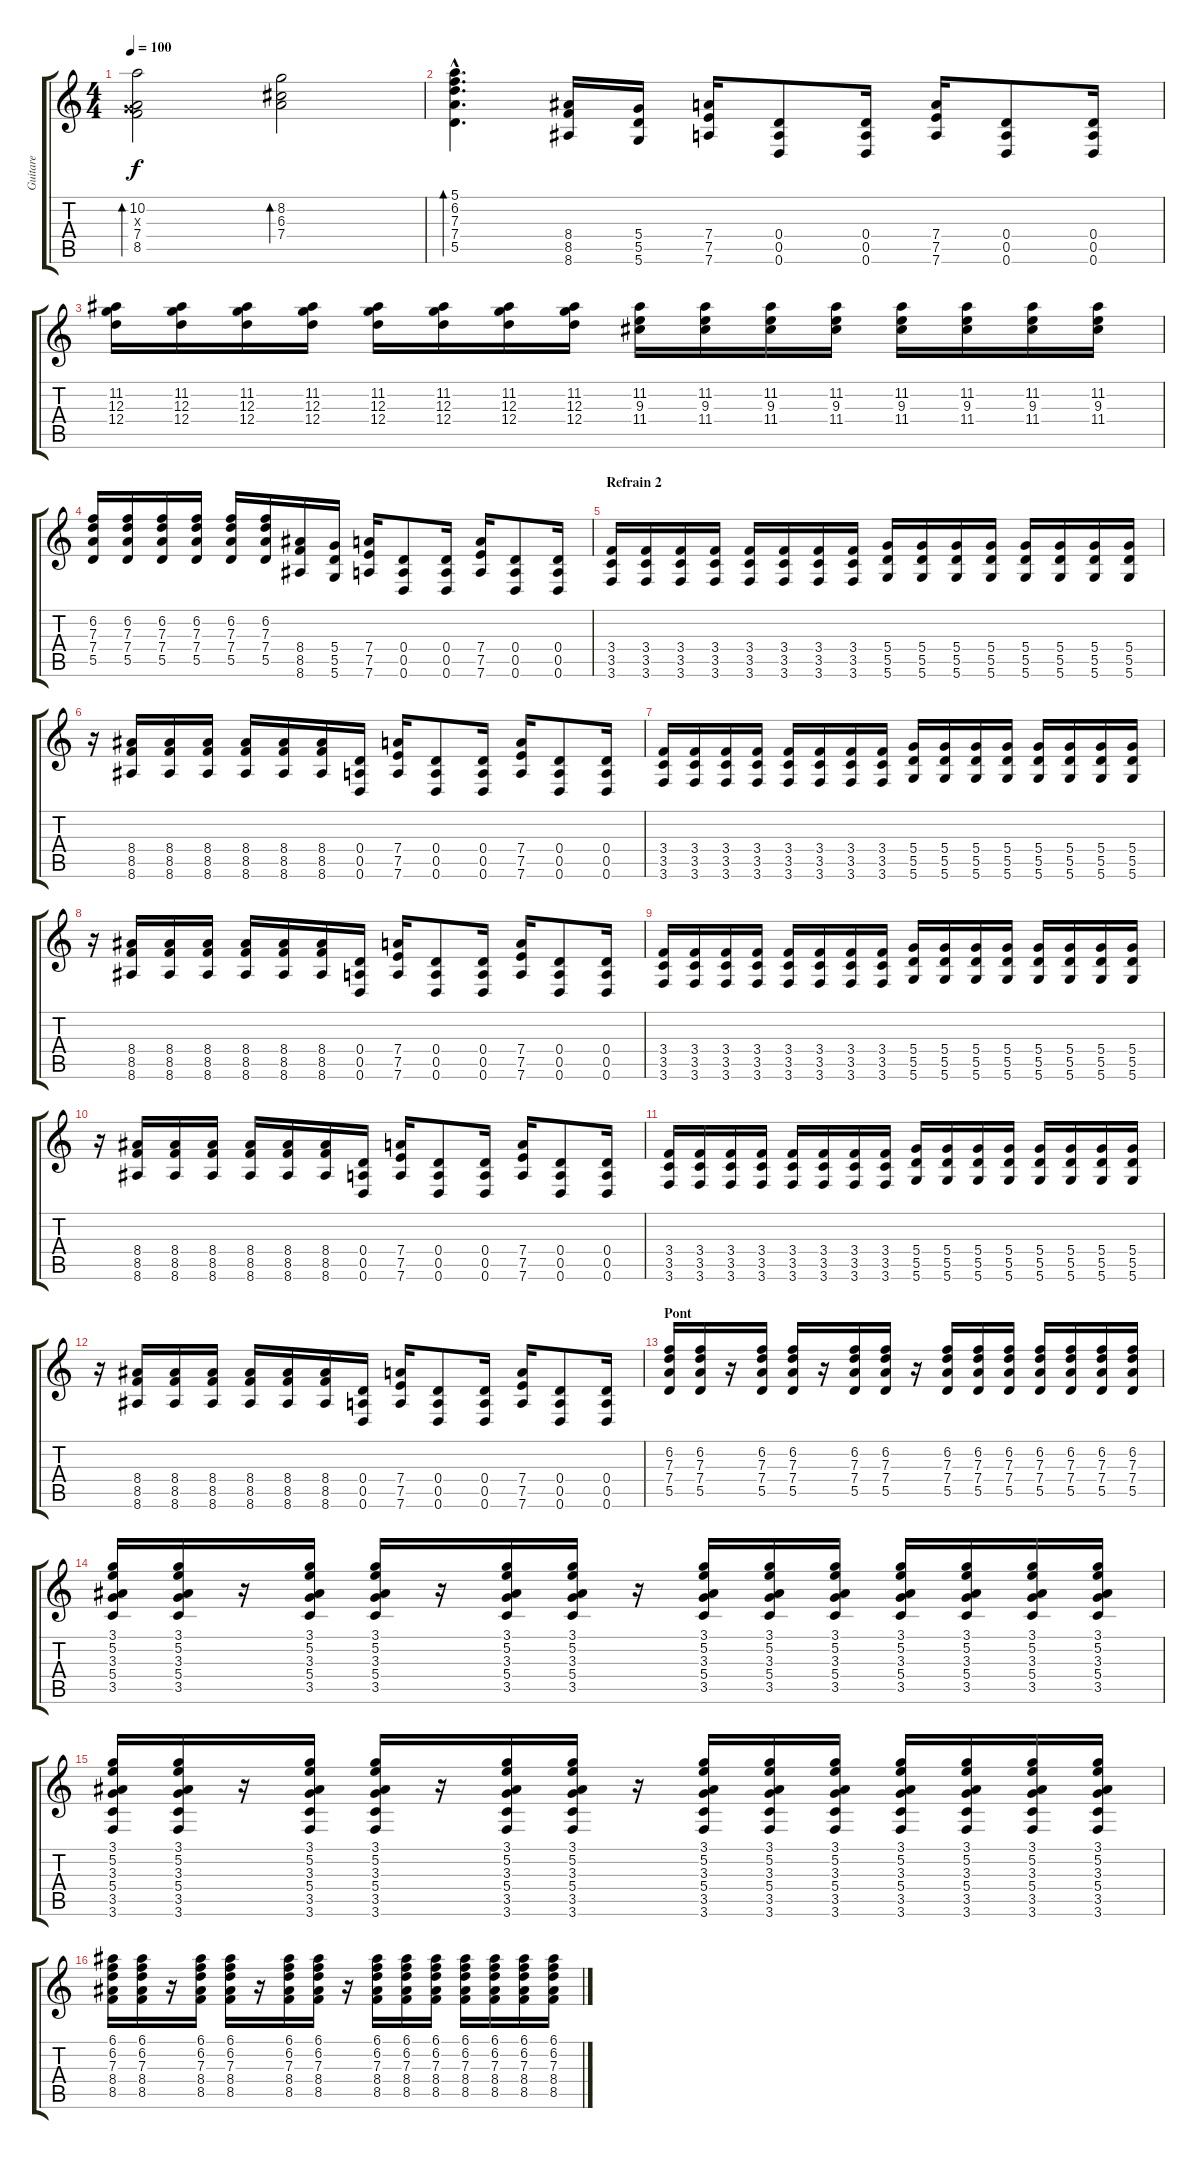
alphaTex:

\track ("Guitare" "Guitare") {instrument overdrivenguitar}
\staff {score tabs}
\tuning (E4 B3 G3 D3 A2 D2) {hide}
\ts (4 4)
\tempo 100
\clef g2
\ks c
(10.2 0.3{x} 7.4 8.5).2{bd 120 dy f instrument acousticguitarsteel} (8.2 6.3 7.4).2{bd 120} |
(5.1{hac} 6.2{hac} 7.3{hac} 7.4{hac} 5.5{hac}).4{d bd 120} (8.4 8.5 8.6).16{instrument overdrivenguitar} (5.4 5.5 5.6).16 (7.4 7.5 7.6).16 (0.4 0.5 0.6).8 (0.4 0.5 0.6).16 (7.4 7.5 7.6).16 (0.4 0.5 0.6).8 (0.4 0.5 0.6).16 |
(11.2 12.3 12.4).16{instrument acousticguitarsteel} (11.2 12.3 12.4).16 (11.2 12.3 12.4).16 (11.2 12.3 12.4).16 (11.2 12.3 12.4).16 (11.2 12.3 12.4).16 (11.2 12.3 12.4).16 (11.2 12.3 12.4).16 (11.2 9.3 11.4).16 (11.2 9.3 11.4).16 (11.2 9.3 11.4).16 (11.2 9.3 11.4).16 (11.2 9.3 11.4).16 (11.2 9.3 11.4).16 (11.2 9.3 11.4).16 (11.2 9.3 11.4).16 |
(6.2 7.3 7.4 5.5).16 (6.2 7.3 7.4 5.5).16 (6.2 7.3 7.4 5.5).16 (6.2 7.3 7.4 5.5).16 (6.2 7.3 7.4 5.5).16 (6.2 7.3 7.4 5.5).16 (8.4 8.5 8.6).16{instrument overdrivenguitar} (5.4 5.5 5.6).16 (7.4 7.5 7.6).16 (0.4 0.5 0.6).8 (0.4 0.5 0.6).16 (7.4 7.5 7.6).16 (0.4 0.5 0.6).8 (0.4 0.5 0.6).16 |
\section ("" "Refrain 2")
(3.4 3.5 3.6).16 (3.4 3.5 3.6).16 (3.4 3.5 3.6).16 (3.4 3.5 3.6).16 (3.4 3.5 3.6).16 (3.4 3.5 3.6).16 (3.4 3.5 3.6).16 (3.4 3.5 3.6).16 (5.4 5.5 5.6).16 (5.4 5.5 5.6).16 (5.4 5.5 5.6).16 (5.4 5.5 5.6).16 (5.4 5.5 5.6).16 (5.4 5.5 5.6).16 (5.4 5.5 5.6).16 (5.4 5.5 5.6).16 |
r.16 (8.4 8.5 8.6).16 (8.4 8.5 8.6).16 (8.4 8.5 8.6).16 (8.4 8.5 8.6).16 (8.4 8.5 8.6).16 (8.4 8.5 8.6).16 (0.4 0.5 0.6).16 (7.4 7.5 7.6).16 (0.4 0.5 0.6).8 (0.4 0.5 0.6).16 (7.4 7.5 7.6).16 (0.4 0.5 0.6).8 (0.4 0.5 0.6).16 |
(3.4 3.5 3.6).16 (3.4 3.5 3.6).16 (3.4 3.5 3.6).16 (3.4 3.5 3.6).16 (3.4 3.5 3.6).16 (3.4 3.5 3.6).16 (3.4 3.5 3.6).16 (3.4 3.5 3.6).16 (5.4 5.5 5.6).16 (5.4 5.5 5.6).16 (5.4 5.5 5.6).16 (5.4 5.5 5.6).16 (5.4 5.5 5.6).16 (5.4 5.5 5.6).16 (5.4 5.5 5.6).16 (5.4 5.5 5.6).16 |
r.16 (8.4 8.5 8.6).16 (8.4 8.5 8.6).16 (8.4 8.5 8.6).16 (8.4 8.5 8.6).16 (8.4 8.5 8.6).16 (8.4 8.5 8.6).16 (0.4 0.5 0.6).16 (7.4 7.5 7.6).16 (0.4 0.5 0.6).8 (0.4 0.5 0.6).16 (7.4 7.5 7.6).16 (0.4 0.5 0.6).8 (0.4 0.5 0.6).16 |
(3.4 3.5 3.6).16 (3.4 3.5 3.6).16 (3.4 3.5 3.6).16 (3.4 3.5 3.6).16 (3.4 3.5 3.6).16 (3.4 3.5 3.6).16 (3.4 3.5 3.6).16 (3.4 3.5 3.6).16 (5.4 5.5 5.6).16 (5.4 5.5 5.6).16 (5.4 5.5 5.6).16 (5.4 5.5 5.6).16 (5.4 5.5 5.6).16 (5.4 5.5 5.6).16 (5.4 5.5 5.6).16 (5.4 5.5 5.6).16 |
r.16 (8.4 8.5 8.6).16 (8.4 8.5 8.6).16 (8.4 8.5 8.6).16 (8.4 8.5 8.6).16 (8.4 8.5 8.6).16 (8.4 8.5 8.6).16 (0.4 0.5 0.6).16 (7.4 7.5 7.6).16 (0.4 0.5 0.6).8 (0.4 0.5 0.6).16 (7.4 7.5 7.6).16 (0.4 0.5 0.6).8 (0.4 0.5 0.6).16 |
(3.4 3.5 3.6).16 (3.4 3.5 3.6).16 (3.4 3.5 3.6).16 (3.4 3.5 3.6).16 (3.4 3.5 3.6).16 (3.4 3.5 3.6).16 (3.4 3.5 3.6).16 (3.4 3.5 3.6).16 (5.4 5.5 5.6).16 (5.4 5.5 5.6).16 (5.4 5.5 5.6).16 (5.4 5.5 5.6).16 (5.4 5.5 5.6).16 (5.4 5.5 5.6).16 (5.4 5.5 5.6).16 (5.4 5.5 5.6).16 |
r.16 (8.4 8.5 8.6).16 (8.4 8.5 8.6).16 (8.4 8.5 8.6).16 (8.4 8.5 8.6).16 (8.4 8.5 8.6).16 (8.4 8.5 8.6).16 (0.4 0.5 0.6).16 (7.4 7.5 7.6).16 (0.4 0.5 0.6).8 (0.4 0.5 0.6).16 (7.4 7.5 7.6).16 (0.4 0.5 0.6).8 (0.4 0.5 0.6).16 |
\section ("" "Pont")
(6.2 7.3 7.4 5.5).16 (6.2 7.3 7.4 5.5).16 r.16 (6.2 7.3 7.4 5.5).16 (6.2 7.3 7.4 5.5).16 r.16 (6.2 7.3 7.4 5.5).16 (6.2 7.3 7.4 5.5).16 r.16 (6.2 7.3 7.4 5.5).16 (6.2 7.3 7.4 5.5).16 (6.2 7.3 7.4 5.5).16 (6.2 7.3 7.4 5.5).16 (6.2 7.3 7.4 5.5).16 (6.2 7.3 7.4 5.5).16 (6.2 7.3 7.4 5.5).16 |
(3.1 5.2 3.3 5.4 3.5).16 (3.1 5.2 3.3 5.4 3.5).16 r.16 (3.1 5.2 3.3 5.4 3.5).16 (3.1 5.2 3.3 5.4 3.5).16 r.16 (3.1 5.2 3.3 5.4 3.5).16 (3.1 5.2 3.3 5.4 3.5).16 r.16 (3.1 5.2 3.3 5.4 3.5).16 (3.1 5.2 3.3 5.4 3.5).16 (3.1 5.2 3.3 5.4 3.5).16 (3.1 5.2 3.3 5.4 3.5).16 (3.1 5.2 3.3 5.4 3.5).16 (3.1 5.2 3.3 5.4 3.5).16 (3.1 5.2 3.3 5.4 3.5).16 |
(3.1 5.2 3.3 5.4 3.5 3.6).16 (3.1 5.2 3.3 5.4 3.5 3.6).16 r.16 (3.1 5.2 3.3 5.4 3.5 3.6).16 (3.1 5.2 3.3 5.4 3.5 3.6).16 r.16 (3.1 5.2 3.3 5.4 3.5 3.6).16 (3.1 5.2 3.3 5.4 3.5 3.6).16 r.16 (3.1 5.2 3.3 5.4 3.5 3.6).16 (3.1 5.2 3.3 5.4 3.5 3.6).16 (3.1 5.2 3.3 5.4 3.5 3.6).16 (3.1 5.2 3.3 5.4 3.5 3.6).16 (3.1 5.2 3.3 5.4 3.5 3.6).16 (3.1 5.2 3.3 5.4 3.5 3.6).16 (3.1 5.2 3.3 5.4 3.5 3.6).16 |
(6.1 6.2 7.3 8.4 8.5).16 (6.1 6.2 7.3 8.4 8.5).16 r.16 (6.1 6.2 7.3 8.4 8.5).16 (6.1 6.2 7.3 8.4 8.5).16 r.16 (6.1 6.2 7.3 8.4 8.5).16 (6.1 6.2 7.3 8.4 8.5).16 r.16 (6.1 6.2 7.3 8.4 8.5).16 (6.1 6.2 7.3 8.4 8.5).16 (6.1 6.2 7.3 8.4 8.5).16 (6.1 6.2 7.3 8.4 8.5).16 (6.1 6.2 7.3 8.4 8.5).16 (6.1 6.2 7.3 8.4 8.5).16 (6.1 6.2 7.3 8.4 8.5).16
